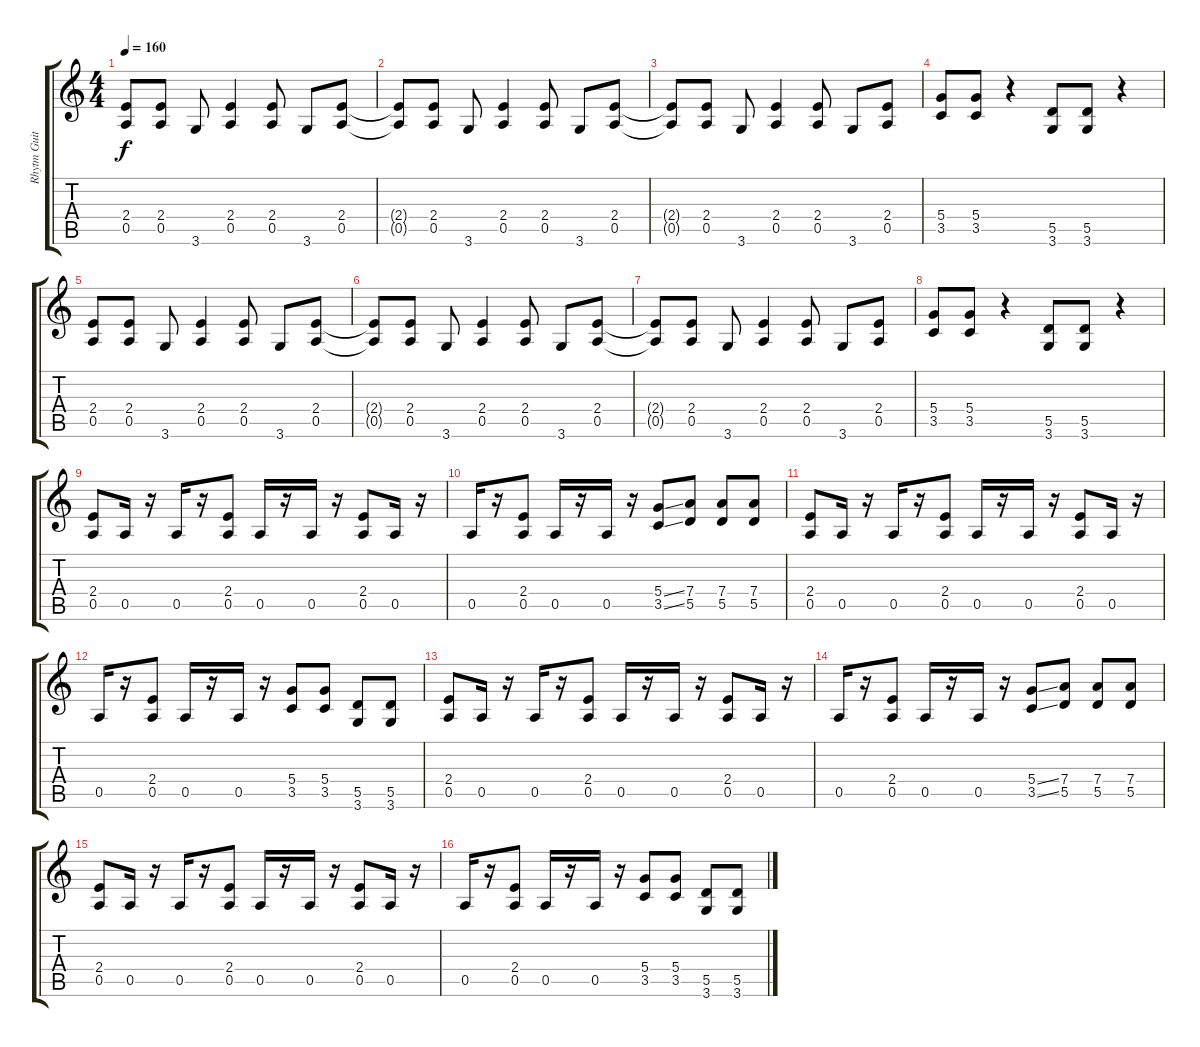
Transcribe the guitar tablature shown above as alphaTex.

\track ("Rhytm Guitar" "Rhytm Guit") {instrument distortionguitar}
\staff {score tabs}
\tuning (E4 B3 G3 D3 A2 E2) {hide}
\ts (4 4)
\tempo 160
\clef g2
\ks c
(2.4 0.5).8{dy f instrument distortionguitar} (2.4 0.5).8 3.6.8 (2.4 0.5).4 (2.4 0.5).8 3.6.8 (2.4 0.5).8 |
(2.4{t} 0.5{t}).8 (2.4 0.5).8 3.6.8 (2.4 0.5).4 (2.4 0.5).8 3.6.8 (2.4 0.5).8 |
(2.4{t} 0.5{t}).8 (2.4 0.5).8 3.6.8 (2.4 0.5).4 (2.4 0.5).8 3.6.8 (2.4 0.5).8 |
(5.4 3.5).8 (5.4 3.5).8 r.4 (5.5 3.6).8 (5.5 3.6).8 r.4 |
(2.4 0.5).8 (2.4 0.5).8 3.6.8 (2.4 0.5).4 (2.4 0.5).8 3.6.8 (2.4 0.5).8 |
(2.4{t} 0.5{t}).8 (2.4 0.5).8 3.6.8 (2.4 0.5).4 (2.4 0.5).8 3.6.8 (2.4 0.5).8 |
(2.4{t} 0.5{t}).8 (2.4 0.5).8 3.6.8 (2.4 0.5).4 (2.4 0.5).8 3.6.8 (2.4 0.5).8 |
(5.4 3.5).8 (5.4 3.5).8 r.4 (5.5 3.6).8 (5.5 3.6).8 r.4 |
(2.4 0.5).8 0.5.16 r.16 0.5.16 r.16 (2.4 0.5).8 0.5.16 r.16 0.5.16 r.16 (2.4 0.5).8 0.5.16 r.16 |
0.5.16 r.16 (2.4 0.5).8 0.5.16 r.16 0.5.16 r.16 (5.4{ss} 3.5{ss}).8 (7.4 5.5).8 (7.4 5.5).8 (7.4 5.5).8 |
(2.4 0.5).8 0.5.16 r.16 0.5.16 r.16 (2.4 0.5).8 0.5.16 r.16 0.5.16 r.16 (2.4 0.5).8 0.5.16 r.16 |
0.5.16 r.16 (2.4 0.5).8 0.5.16 r.16 0.5.16 r.16 (5.4 3.5).8 (5.4 3.5).8 (5.5 3.6).8 (5.5 3.6).8 |
(2.4 0.5).8 0.5.16 r.16 0.5.16 r.16 (2.4 0.5).8 0.5.16 r.16 0.5.16 r.16 (2.4 0.5).8 0.5.16 r.16 |
0.5.16 r.16 (2.4 0.5).8 0.5.16 r.16 0.5.16 r.16 (5.4{ss} 3.5{ss}).8 (7.4 5.5).8 (7.4 5.5).8 (7.4 5.5).8 |
(2.4 0.5).8 0.5.16 r.16 0.5.16 r.16 (2.4 0.5).8 0.5.16 r.16 0.5.16 r.16 (2.4 0.5).8 0.5.16 r.16 |
0.5.16 r.16 (2.4 0.5).8 0.5.16 r.16 0.5.16 r.16 (5.4 3.5).8 (5.4 3.5).8 (5.5 3.6).8 (5.5 3.6).8
